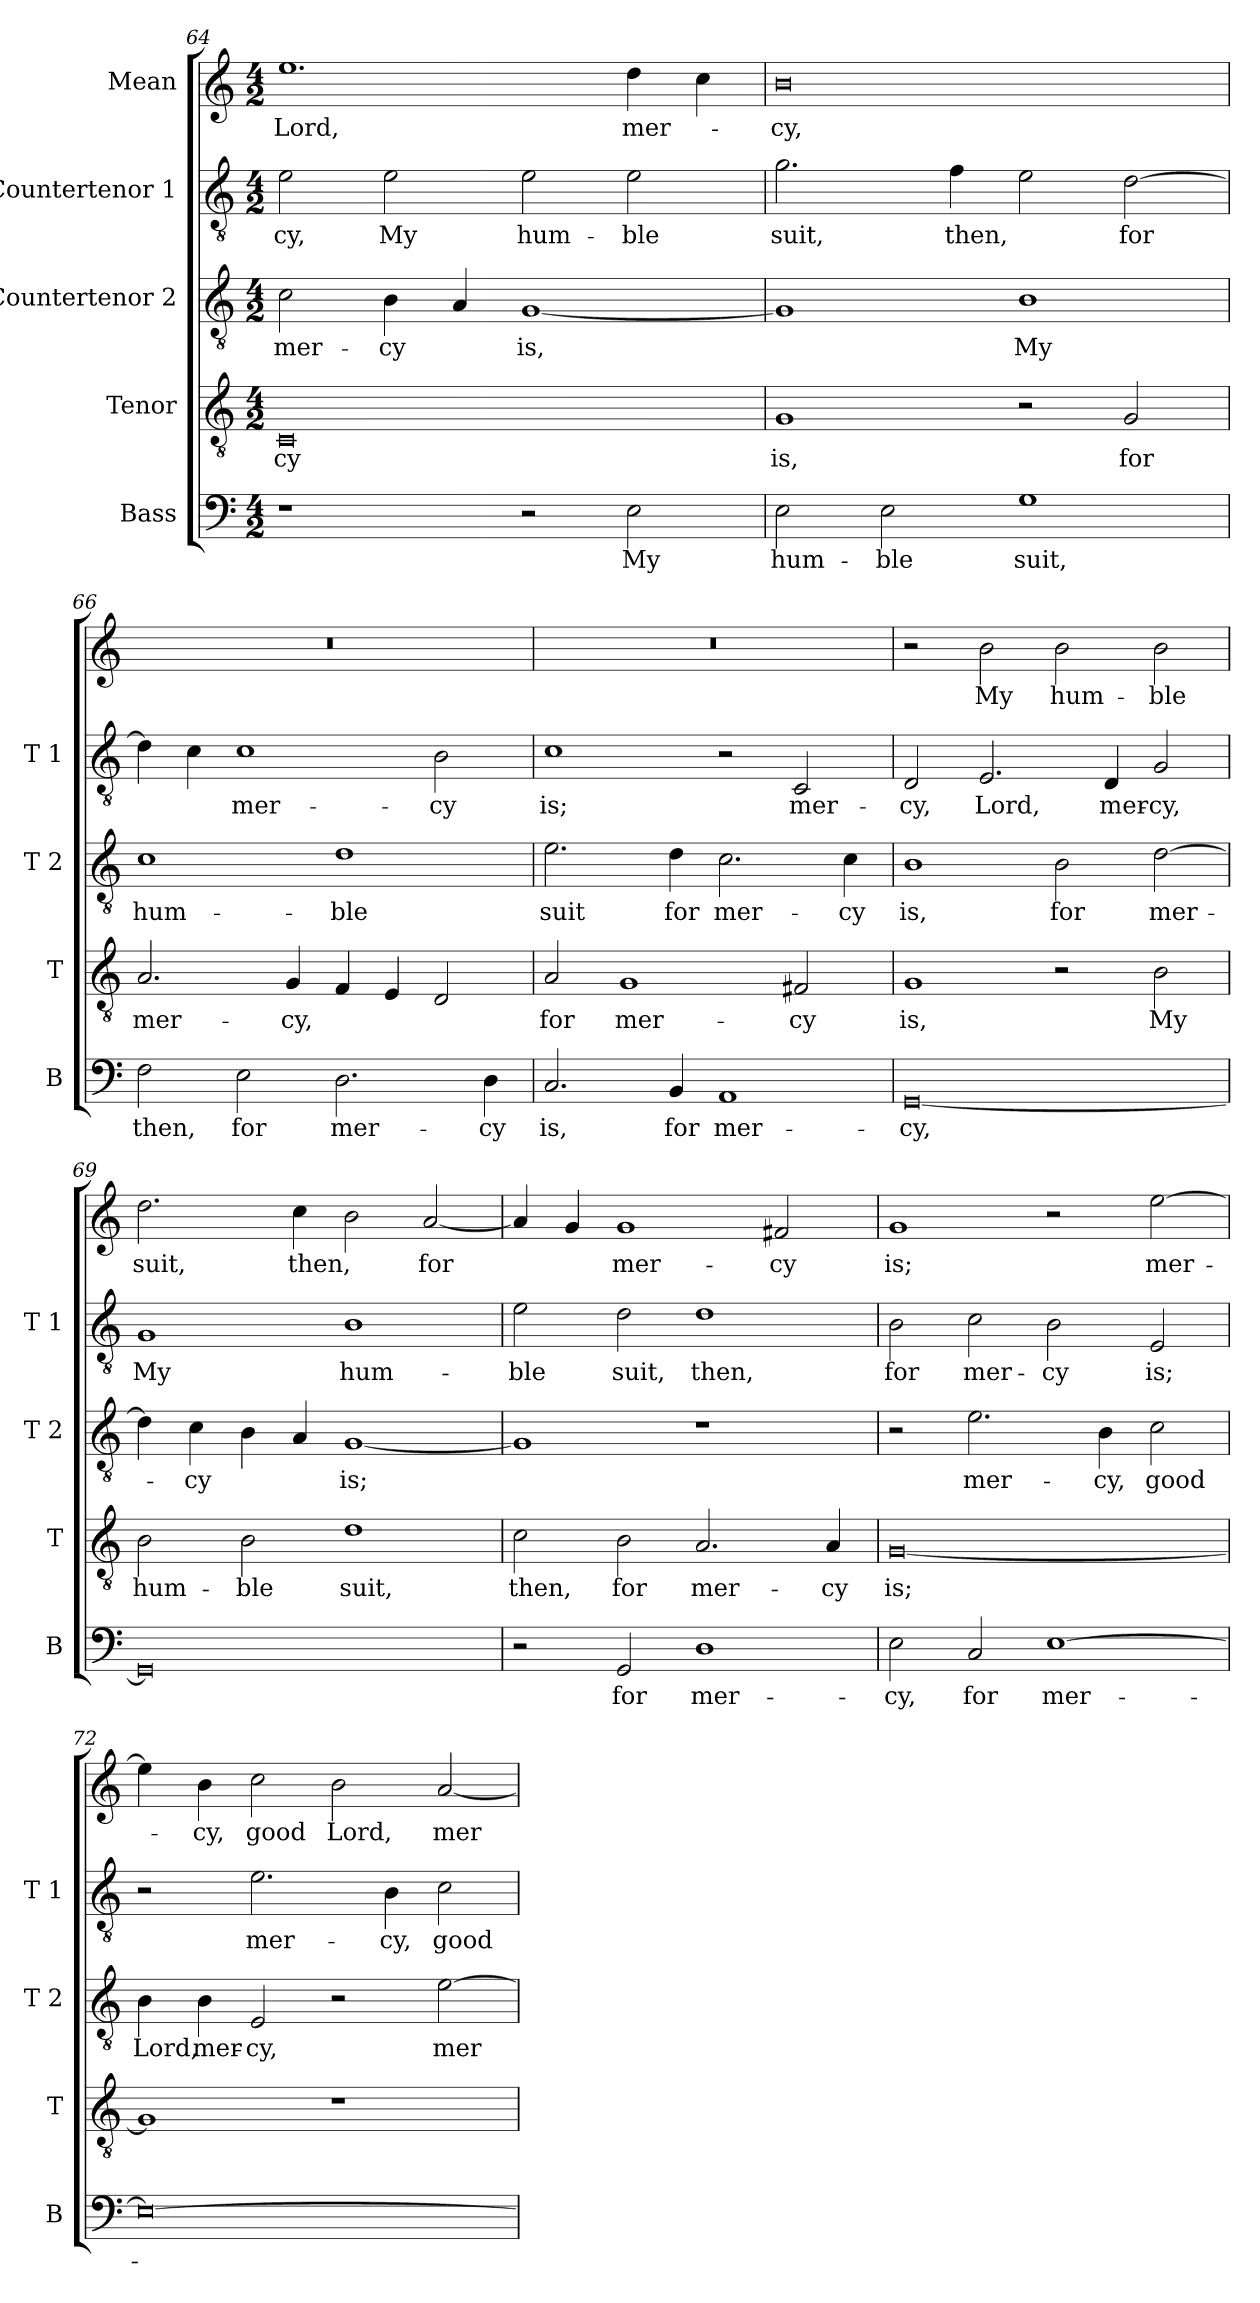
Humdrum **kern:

**kern	**text	**kern	**text	**kern	**text	**kern	**text	**kern	**text
*part5	*part5	*part4	*part4	*part3	*part3	*part2	*part2	*part1	*part1
*staff5	*staff5	*staff4	*staff4	*staff3	*staff3	*staff2	*staff2	*staff1	*staff1
*I"Bass	*	*I"Tenor	*	*I"Countertenor 2	*	*I"Countertenor 1	*	*I"Mean	*
*I'B	*	*I'T	*	*I'T 2	*	*I'T 1	*	*	*
*clefF4	*	*clefGv2	*	*clefGv2	*	*clefGv2	*	*clefG2	*
*k[]	*	*k[]	*	*k[]	*	*k[]	*	*k[]	*
*C:	*	*C:	*	*C:	*	*C:	*	*C:	*
*M4/2	*	*M4/2	*	*M4/2	*	*M4/2	*	*M4/2	*
=64	=64	=64	=64	=64	=64	=64	=64	=64	=64
!	!	!	!LO:LY:b	!	!LO:LY:b	!	!LO:LY:b	!	!LO:LY:b
1r	.	0C	-cy	2c\	mer-	2e\	-cy,	1.ee	Lord,
!	!	!	!	!	!LO:LY:b	!	!LO:LY:b	!	!
.	.	.	.	4B\	-cy	2e\	My	.	.
.	.	.	.	4A/	.	.	.	.	.
!	!	!	!	!	!LO:LY:b	!	!LO:LY:b	!	!
2r	.	.	.	[1G	is,	2e\	hum-	.	.
!	!LO:LY:b	!	!	!	!	!	!LO:LY:b	!	!LO:LY:b
2E\	My	.	.	.	.	2e\	-ble	4dd\	mer-
.	.	.	.	.	.	.	.	4cc\	.
!!LO:LB:g=z
=65	=65	=65	=65	=65	=65	=65	=65	=65	=65
!	!LO:LY:b	!	!LO:LY:b	!	!	!	!LO:LY:b	!	!LO:LY:b
2E\	hum-	1G	is,	1G]	.	2.g\	suit,	0b	-cy,
!	!LO:LY:b	!	!	!	!	!	!	!	!
2E\	-ble	.	.	.	.	.	.	.	.
!	!	!	!	!	!	!	!LO:LY:b	!	!
.	.	.	.	.	.	4f\	then,	.	.
!	!LO:LY:b	!	!	!	!LO:LY:b	!	!	!	!
1G	suit,	2r	.	1B	My	2e\	.	.	.
!	!	!	!LO:LY:b	!	!	!	!LO:LY:b	!	!
.	.	2G/	for	.	.	[2d\	for	.	.
=66	=66	=66	=66	=66	=66	=66	=66	=66	=66
!	!LO:LY:b	!	!LO:LY:b	!	!LO:LY:b	!	!	!	!
2F\	then,	2.A/	mer-	1c	hum-	4d\]	.	0r	.
.	.	.	.	.	.	4c\	.	.	.
!	!LO:LY:b	!	!	!	!	!	!LO:LY:b	!	!
2E\	for	.	.	.	.	1c	mer-	.	.
!	!	!	!LO:LY:b	!	!	!	!	!	!
.	.	4G/	-cy,	.	.	.	.	.	.
!	!LO:LY:b	!	!	!	!LO:LY:b	!	!	!	!
2.D\	mer-	4F/	.	1d	-ble	.	.	.	.
.	.	4E/	.	.	.	.	.	.	.
!	!	!	!	!	!	!	!LO:LY:b	!	!
.	.	2D/	.	.	.	2B\	-cy	.	.
!	!LO:LY:b	!	!	!	!	!	!	!	!
4D\	-cy	.	.	.	.	.	.	.	.
=67	=67	=67	=67	=67	=67	=67	=67	=67	=67
!	!LO:LY:b	!	!LO:LY:b	!	!LO:LY:b	!	!LO:LY:b	!	!
2.C/	is,	2A/	for	2.e\	suit	1c	is;	0r	.
!	!	!	!LO:LY:b	!	!	!	!	!	!
.	.	1G	mer-	.	.	.	.	.	.
!	!LO:LY:b	!	!	!	!LO:LY:b	!	!	!	!
4BB/	for	.	.	4d\	for	.	.	.	.
!	!LO:LY:b	!	!	!	!LO:LY:b	!	!	!	!
1AA	mer-	.	.	2.c\	mer-	2r	.	.	.
!	!	!	!LO:LY:b	!	!	!	!LO:LY:b	!	!
.	.	2F#X/	-cy	.	.	2C/	mer-	.	.
!	!	!	!	!	!LO:LY:b	!	!	!	!
.	.	.	.	4c\	-cy	.	.	.	.
=68	=68	=68	=68	=68	=68	=68	=68	=68	=68
!	!LO:LY:b	!	!LO:LY:b	!	!LO:LY:b	!	!LO:LY:b	!	!
[0GG	-cy,	1G	is,	1B	is,	2D/	-cy,	2r	.
!	!	!	!	!	!	!	!LO:LY:b	!	!LO:LY:b
.	.	.	.	.	.	2.E/	Lord,	2b\	My
!	!	!	!	!	!LO:LY:b	!	!	!	!LO:LY:b
.	.	2r	.	2B\	for	.	.	2b\	hum-
!	!	!	!	!	!	!	!LO:LY:b	!	!
.	.	.	.	.	.	4D/	mer-	.	.
!	!	!	!LO:LY:b	!	!LO:LY:b	!	!LO:LY:b	!	!LO:LY:b
.	.	2B\	My	[2d\	mer-	2G/	-cy,	2b\	-ble
!!LO:LB:g=z
=69	=69	=69	=69	=69	=69	=69	=69	=69	=69
!	!	!	!LO:LY:b	!	!	!	!LO:LY:b	!	!LO:LY:b
0GG]	.	2B\	hum-	4d\]	.	1G	My	2.dd\	suit,
!	!	!	!	!	!LO:LY:b	!	!	!	!
.	.	.	.	4c\	-cy	.	.	.	.
!	!	!	!LO:LY:b	!	!	!	!	!	!
.	.	2B\	-ble	4B\	.	.	.	.	.
!	!	!	!	!	!	!	!	!	!LO:LY:b
.	.	.	.	4A/	.	.	.	4cc\	then,
!	!	!	!LO:LY:b	!	!LO:LY:b	!	!LO:LY:b	!	!
.	.	1d	suit,	[1G	is;	1B	hum-	2b\	.
!	!	!	!	!	!	!	!	!	!LO:LY:b
.	.	.	.	.	.	.	.	[2a/	for
=70	=70	=70	=70	=70	=70	=70	=70	=70	=70
!	!	!	!LO:LY:b	!	!	!	!LO:LY:b	!	!
2r	.	2c\	then,	1G]	.	2e\	-ble	4a/]	.
.	.	.	.	.	.	.	.	4g/	.
!	!LO:LY:b	!	!LO:LY:b	!	!	!	!LO:LY:b	!	!LO:LY:b
2GG/	for	2B\	for	.	.	2d\	suit,	1g	mer-
!	!LO:LY:b	!	!LO:LY:b	!	!	!	!LO:LY:b	!	!
1D	mer-	2.A/	mer-	1r	.	1d	then,	.	.
!	!	!	!	!	!	!	!	!	!LO:LY:b
.	.	.	.	.	.	.	.	2f#X/	-cy
!	!	!	!LO:LY:b	!	!	!	!	!	!
.	.	4A/	-cy	.	.	.	.	.	.
=71	=71	=71	=71	=71	=71	=71	=71	=71	=71
!	!LO:LY:b	!	!LO:LY:b	!	!	!	!LO:LY:b	!	!LO:LY:b
2E\	-cy,	[0G	is;	2r	.	2B\	for	1g	is;
!	!LO:LY:b	!	!	!	!LO:LY:b	!	!LO:LY:b	!	!
2C/	for	.	.	2.e\	mer-	2c\	mer-	.	.
!	!LO:LY:b	!	!	!	!	!	!LO:LY:b	!	!
[1E	mer-	.	.	.	.	2B\	-cy	2r	.
!	!	!	!	!	!LO:LY:b	!	!	!	!
.	.	.	.	4B\	-cy,	.	.	.	.
!	!	!	!	!	!LO:LY:b	!	!LO:LY:b	!	!LO:LY:b
.	.	.	.	2c\	good	2E/	is;	[2ee\	mer-
=72	=72	=72	=72	=72	=72	=72	=72	=72	=72
!	!	!	!	!	!LO:LY:b	!	!	!	!
0E_	.	1G]	.	4B\	Lord,	2r	.	4ee\]	.
!	!	!	!	!	!LO:LY:b	!	!	!	!LO:LY:b
.	.	.	.	4B\	mer-	.	.	4b\	-cy,
!	!	!	!	!	!LO:LY:b	!	!LO:LY:b	!	!LO:LY:b
.	.	.	.	2E/	-cy,	2.e\	mer-	2cc\	good
!	!	!	!	!	!	!	!	!	!LO:LY:b
.	.	1r	.	2r	.	.	.	2b\	Lord,
!	!	!	!	!	!	!	!LO:LY:b	!	!
.	.	.	.	.	.	4B\	-cy,	.	.
!	!	!	!	!	!LO:LY:b	!	!LO:LY:b	!	!LO:LY:b
.	.	.	.	[2e\	mer-	2c\	good	[2a/	mer-
=	=	=	=	=	=	=	=	=	=
*-	*-	*-	*-	*-	*-	*-	*-	*-	*-
